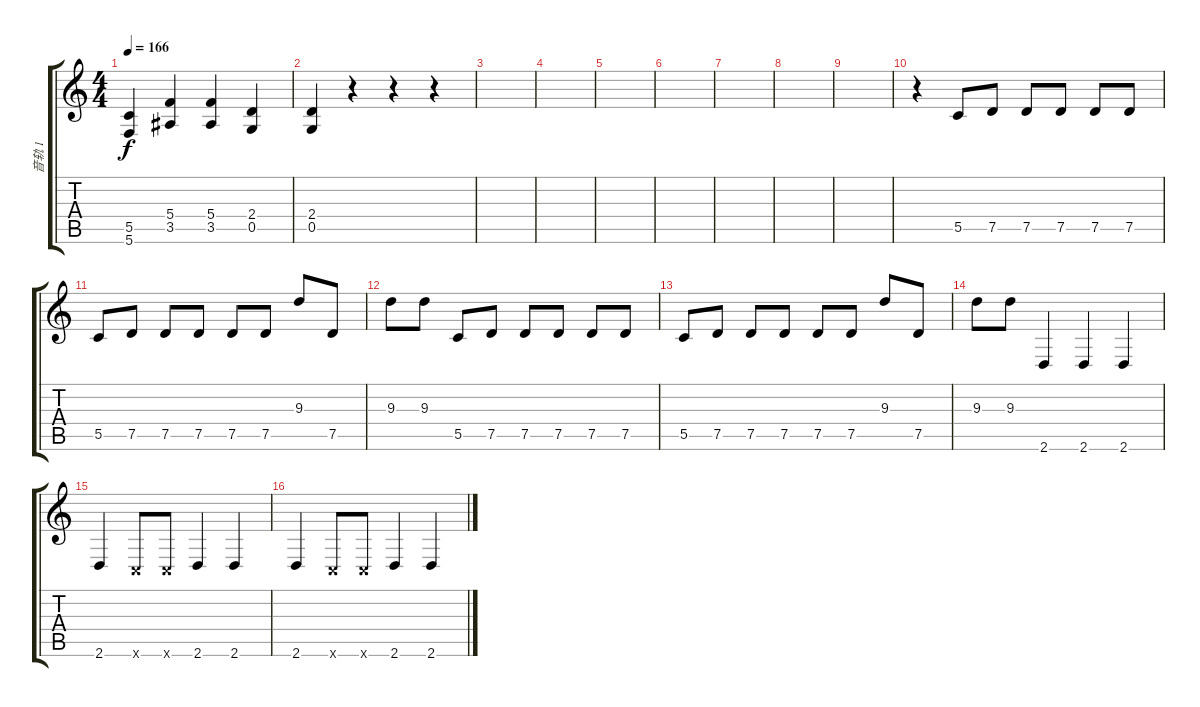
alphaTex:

\track ("音轨 1" "音轨 1") {instrument distortionguitar}
\staff {score tabs}
\tuning (D4 A3 F3 C3 G2 C2) {hide}
\ts (4 4)
\tempo 166
\clef g2
\ks c
(5.5 5.6).4{dy f} (5.4 3.5).4 (5.4 3.5).4 (2.4 0.5).4 |
(2.4 0.5).4 r.4 r.4 r.4 |
|
|
|
|
|
|
|
r.4 5.5.8 7.5.8 7.5.8 7.5.8 7.5.8 7.5.8 |
5.5.8 7.5.8 7.5.8 7.5.8 7.5.8 7.5.8 9.3.8 7.5.8 |
9.3.8 9.3.8 5.5.8 7.5.8 7.5.8 7.5.8 7.5.8 7.5.8 |
5.5.8 7.5.8 7.5.8 7.5.8 7.5.8 7.5.8 9.3.8 7.5.8 |
9.3.8 9.3.8 2.6.4 2.6.4 2.6.4 |
2.6.4 0.6{x}.8 0.6{x}.8 2.6.4 2.6.4 |
2.6.4 0.6{x}.8 0.6{x}.8 2.6.4 2.6.4
